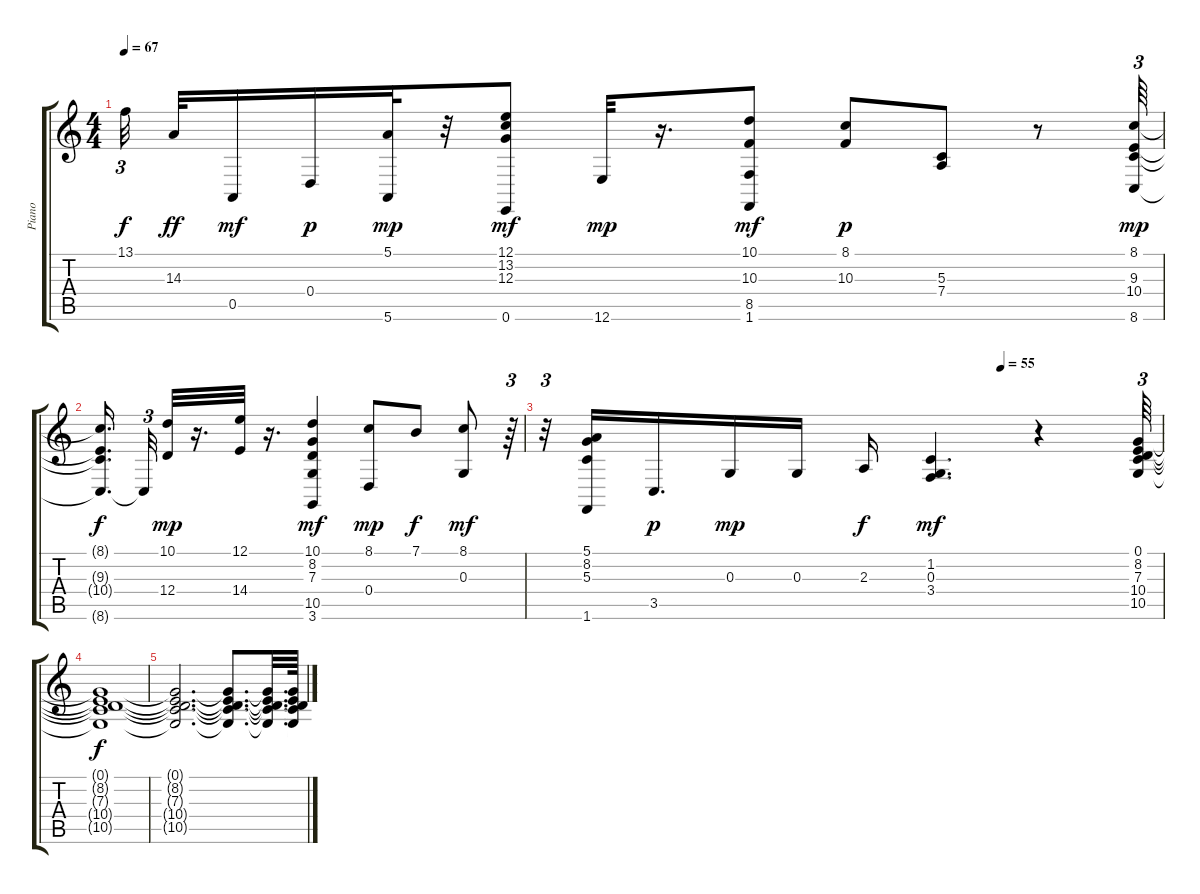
\track ("Piano" "Piano") {instrument acousticgrandpiano}
\staff {score tabs}
\tuning (E4 B3 G3 D3 A2 E2) {hide}
\ts (4 4)
\tempo 67
\clef g2
\ks c
13.1{t}.32{tu (3 2) dy f beam splitsecondary} 14.3.32{dy ff} 0.5.16{dy mf} 0.4.16{dy p} (5.1 5.6).32{dy mp} r.32 (12.1 13.2 12.3 0.6).8{dy mf} 12.6.32{dy mp} r.16{d} (10.1 10.3 8.5 1.6).8{dy mf} (8.1 10.3).8{dy p} (5.3 7.4).8 r.8 (8.1 9.3 10.4 8.6).64{tu (3 2) dy mp} |
(8.1{t} 9.3{t} 10.4{t} 8.6{t}).16{d dy f beam splitsecondary} 8.6{t}.32{tu (3 2)} (10.1 12.4).32{dy mp} r.16{d} (12.1 14.4).32 r.16{d} (10.1 8.2 7.3 10.5 3.6).4{dy mf} (8.1 0.4).8{dy mp} 7.1.8{dy f} (8.1 0.3).8{dy mf} r.64{tu (3 2)} |
\tempo (55 0.7395833333333334)
r.32{tu (3 2)} (5.1 8.2 5.3 1.6).16 3.5.16{d dy p} 0.3.16{dy mp} 0.3.16 2.3.16{dy f} (1.2 0.3 3.4).4{d dy mf} r.4 (0.1 8.2 7.3 10.4 10.5).64{tu (3 2)} |
(0.1{t} 8.2{t} 7.3{t} 10.4{t} 10.5{t}).1{dy f} |
(0.1{t} 8.2{t} 7.3{t} 10.4{t} 10.5{t}).2{d} (0.1{t} 8.2{t} 7.3{t} 10.4{t} 10.5{t}).8{d} (0.1{t} 8.2{t} 7.3{t} 10.4{t} 10.5{t}).32{d} (0.1{t} 8.2{t} 7.3{t} 10.4{t} 10.5{t}).64
